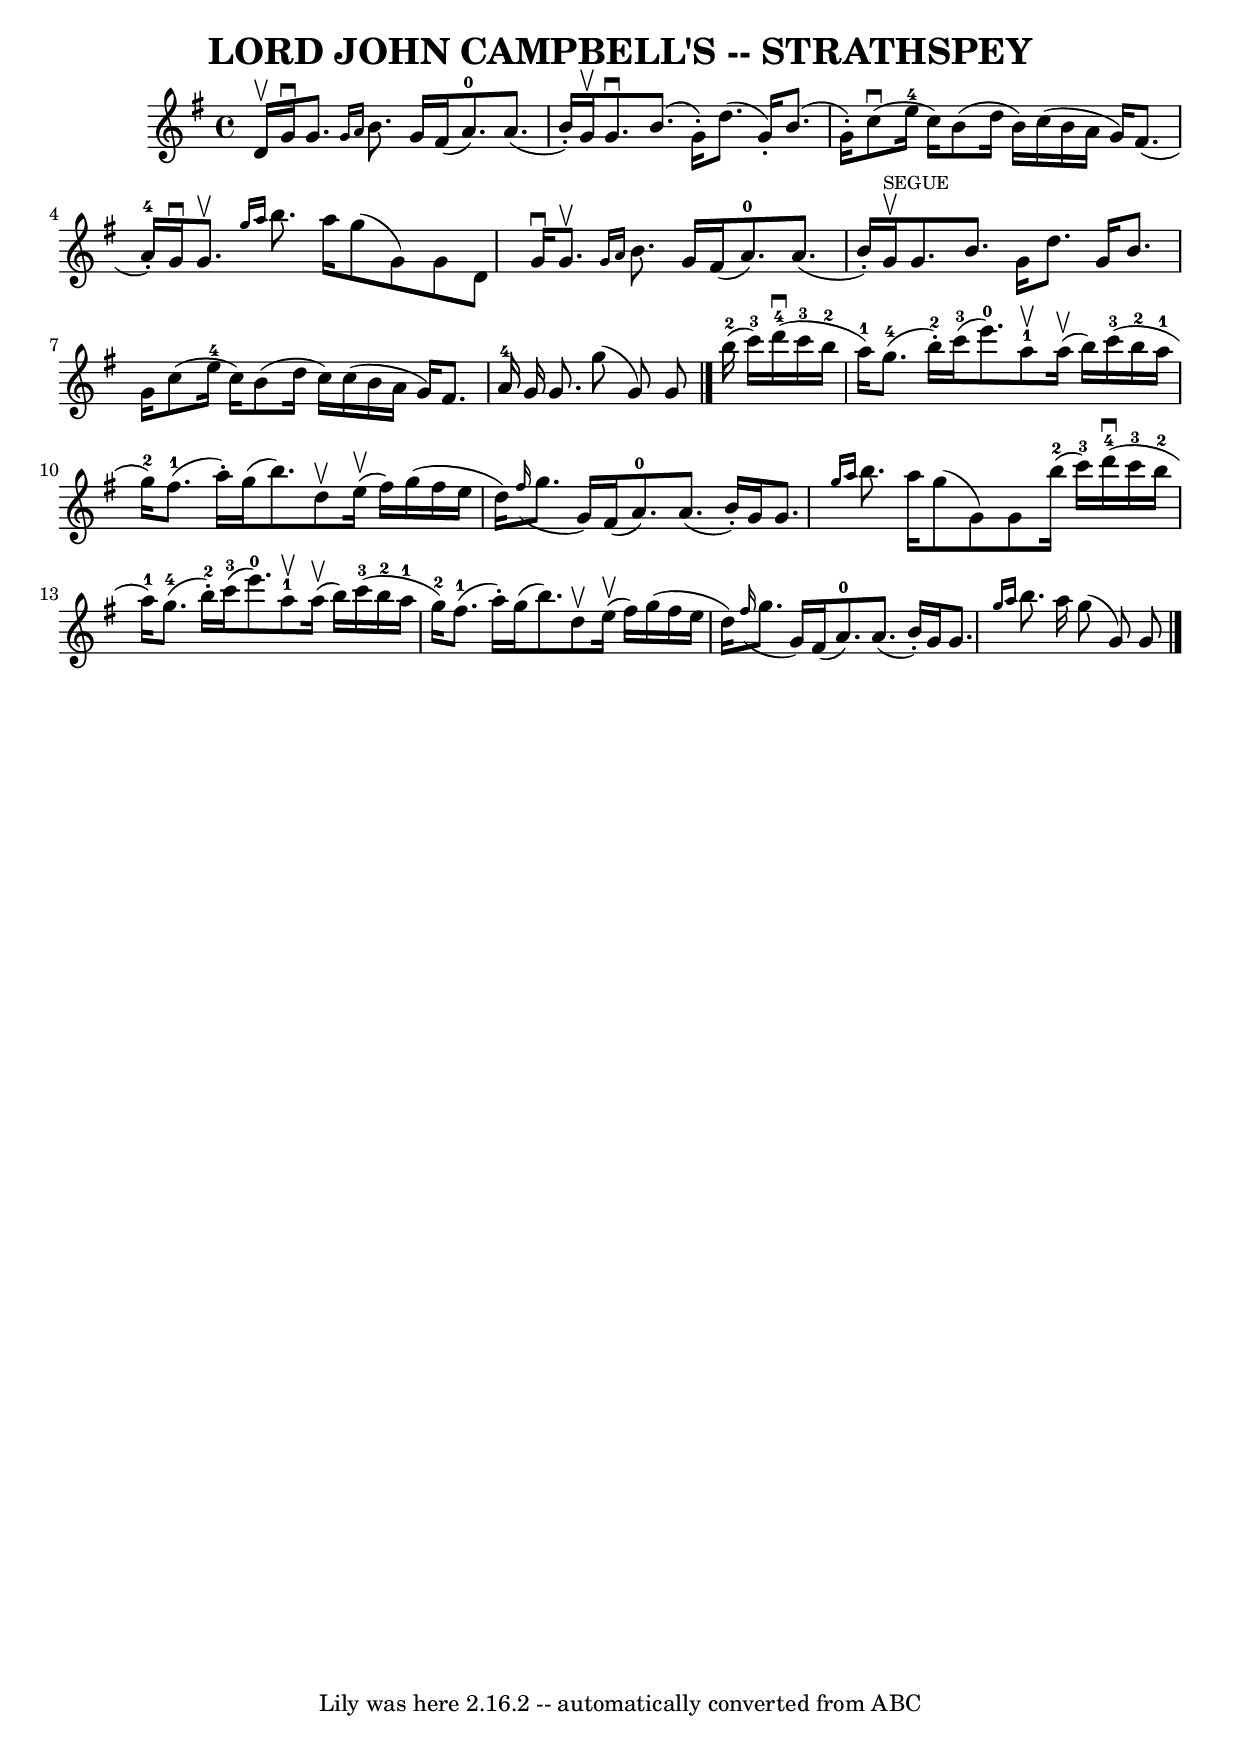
\version "2.7.40"
\include "Mammoth.ily"
\header {
	%% book = "Ryan's Mammoth Collection of Fiddle Tunes"
	crossRefNumber = "1"
	footnotes = ""
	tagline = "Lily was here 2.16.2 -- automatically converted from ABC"
	title = "LORD JOHN CAMPBELL'S -- STRATHSPEY"
}
voicedefault =  {


 \override Staff.TimeSignature #'style = #'C
 \time 4/4 \key g \major d'16^\upbow       |
 g'16^\downbow g'8.  
\grace { g'16 a'16  } b'8. g'16 fis'16 (a'8.-0) a'8. (
 b'16 -.)   |
 g'16^\upbow g'8.^\downbow b'8. (g'16 -.)   
d''8. (g'16 -.) b'8. (g'16 -.)       |
 c''8 (^\downbow   
e''16-4 c''16) b'8 (d''16 b'16) c''16 (b'16 a'16    
g'16) fis'8. (a'16-4-.)   |
 g'16^\downbow g'8. 
^\upbow \grace { g''16 a''16  } b''8. a''16 g''8 (g'8)   
g'8 d'8    |
     |
 g'16^\downbow g'8.^\upbow \grace {    
g'16 a'16  } b'8. g'16 fis'16 (a'8.-0) a'8. (b'16 -.) 
  |
 g'16^\segue^\upbow g'8. b'8. g'16 d''8. g'16    
b'8. g'16        |
 c''8 (e''16-4 c''16) b'8 (d''16  
 c''16) c''16 (b'16 a'16 g'16) fis'8. a'16-4   
|
 g'16 g'8. g''8 (g'8) g'8    \bar "|." b''16 
-2(c'''16-3)       |
 d'''16-4(^\downbow c'''16-3 
 b''16-2 a''16-1) g''8.-4(b''16-2-.) c'''16-3(
 e'''8.-0) a''8-1^\upbow a''16 (^\upbow b''16)   |
 
 c'''16-3(b''16-2 a''16-1 g''16-2) fis''8.-1(
a''16 -.) g''16 (b''8.) d''8^\upbow e''16 (^\upbow fis''16  
-)       |
 g''16 (fis''16 e''16 d''16)   \grace {    
fis''16 (} g''8. g'16) fis'16 (a'8.-0) a'8. (b'16 -.) 
  |
 g'16 g'8.  \grace { g''16 a''16  } b''8. a''16    
g''8 (g'8) g'8 b''16-2(c'''16-3)   |
     
|
 d'''16-4(^\downbow c'''16-3 b''16-2 a''16-1) 
 g''8.-4(b''16-2-.) c'''16-3(e'''8.-0) a''8 
-1^\upbow a''16 (^\upbow b''16)   |
 c'''16-3(b''16 
-2 a''16-1 g''16-2) fis''8.-1(a''16 -.) g''16 (
b''8.) d''8^\upbow e''16 (^\upbow fis''16)       |
   
g''16 (fis''16 e''16 d''16)   \grace { fis''16 (} g''8.    
g'16) fis'16 (a'8.-0) a'8. (b'16 -.)   |
 g'16    
g'8.  \grace { g''16 a''16  } b''8. a''16 g''8 (g'8) g'8  
  \bar "|."   
}

\score{
    <<

	\context Staff="default"
	{
	    \voicedefault 
	}

    >>
	\layout {
	}
	\midi {}
}
